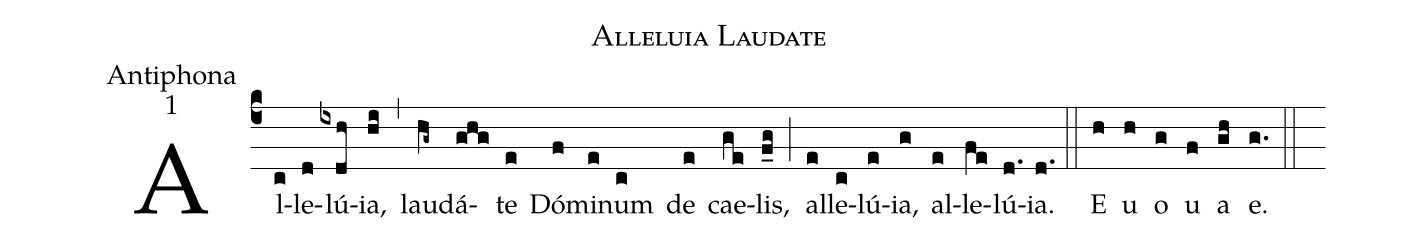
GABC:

name:Alleluia Laudate;
office-part:Antiphona;
mode:1;
%%
(c4) Al(c)le(d)lú(ixdh)ia,(hi) (,) lau(hg~)dá(ghg)te(e) Dó(f)mi(e)num(c) de(e) cae(ge)lis,(f_g) (;) al(e)le(c)lú(e)ia,(g) al(e)le(fe)lú(d.)ia.(d.) (::) E(h) u(h) o(g) u(f) a(gh) e.(g.) (::)
